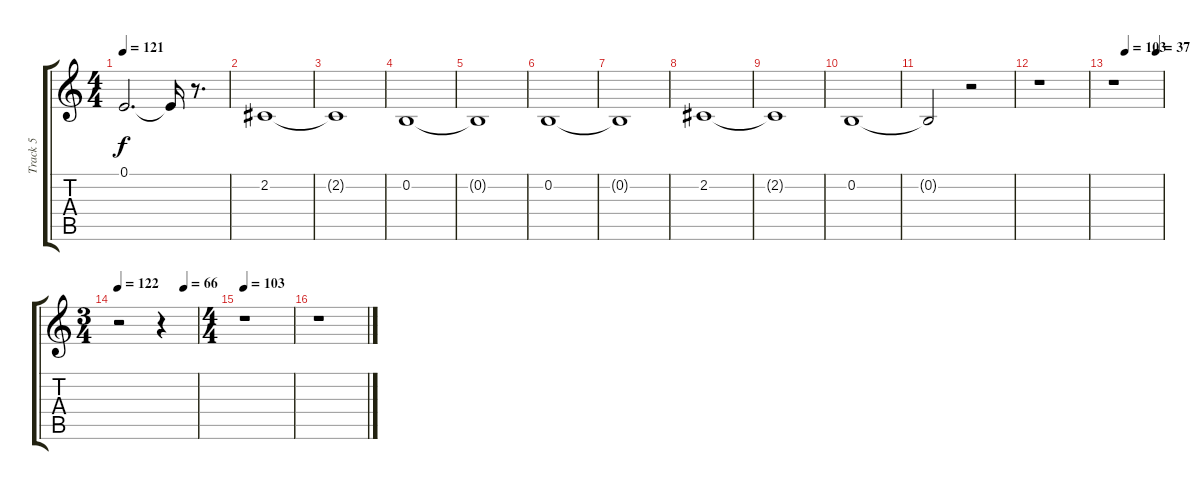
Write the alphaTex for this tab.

\track ("Track 5" "Track 5") {instrument stringensemble1}
\staff {score tabs}
\tuning (E4 B3 G3 D3 A2 E2) {hide}
\ts (4 4)
\tempo 121
\clef g2
\ks c
0.1{t}.2{d dy f} 0.1{t}.16 r.8{d} |
2.2.1 |
2.2{t}.1 |
0.2.1 |
0.2{t}.1 |
0.2.1 |
0.2{t}.1 |
2.2.1 |
2.2{t}.1 |
0.2.1 |
0.2{t}.2 r.2 |
r.1 |
\tempo (103 0.25)
\tempo (37 0.875)
r.1 |
\ts (3 4)
\tempo 122
\tempo (66 0.8333333333333334)
r.2 r.4 |
\ts (4 4)
\tempo 103
r.1 |
r.1
